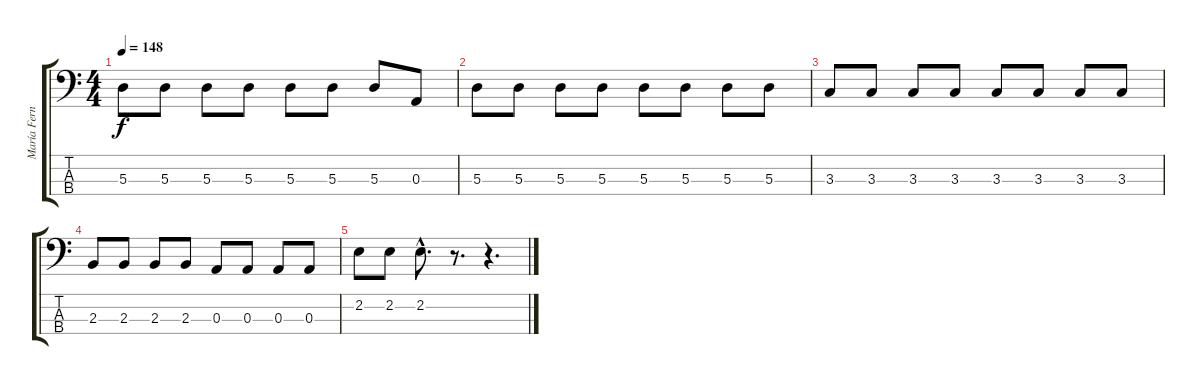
\track ("María Fernanda (bajo)" "María Fern") {instrument electricbasspick}
\staff {score tabs}
\tuning (G2 D2 A1 E1) {hide}
\ts (4 4)
\tempo 148
\clef f4
\ks c
5.3.8{dy f} 5.3.8 5.3.8 5.3.8 5.3.8 5.3.8 5.3.8 0.3.8 |
5.3.8 5.3.8 5.3.8 5.3.8 5.3.8 5.3.8 5.3.8 5.3.8 |
3.3.8 3.3.8 3.3.8 3.3.8 3.3.8 3.3.8 3.3.8 3.3.8 |
2.3.8 2.3.8 2.3.8 2.3.8 0.3.8 0.3.8 0.3.8 0.3.8 |
2.2.8 2.2.8 2.2{hac}.8{d} r.8{d} r.4{d}
